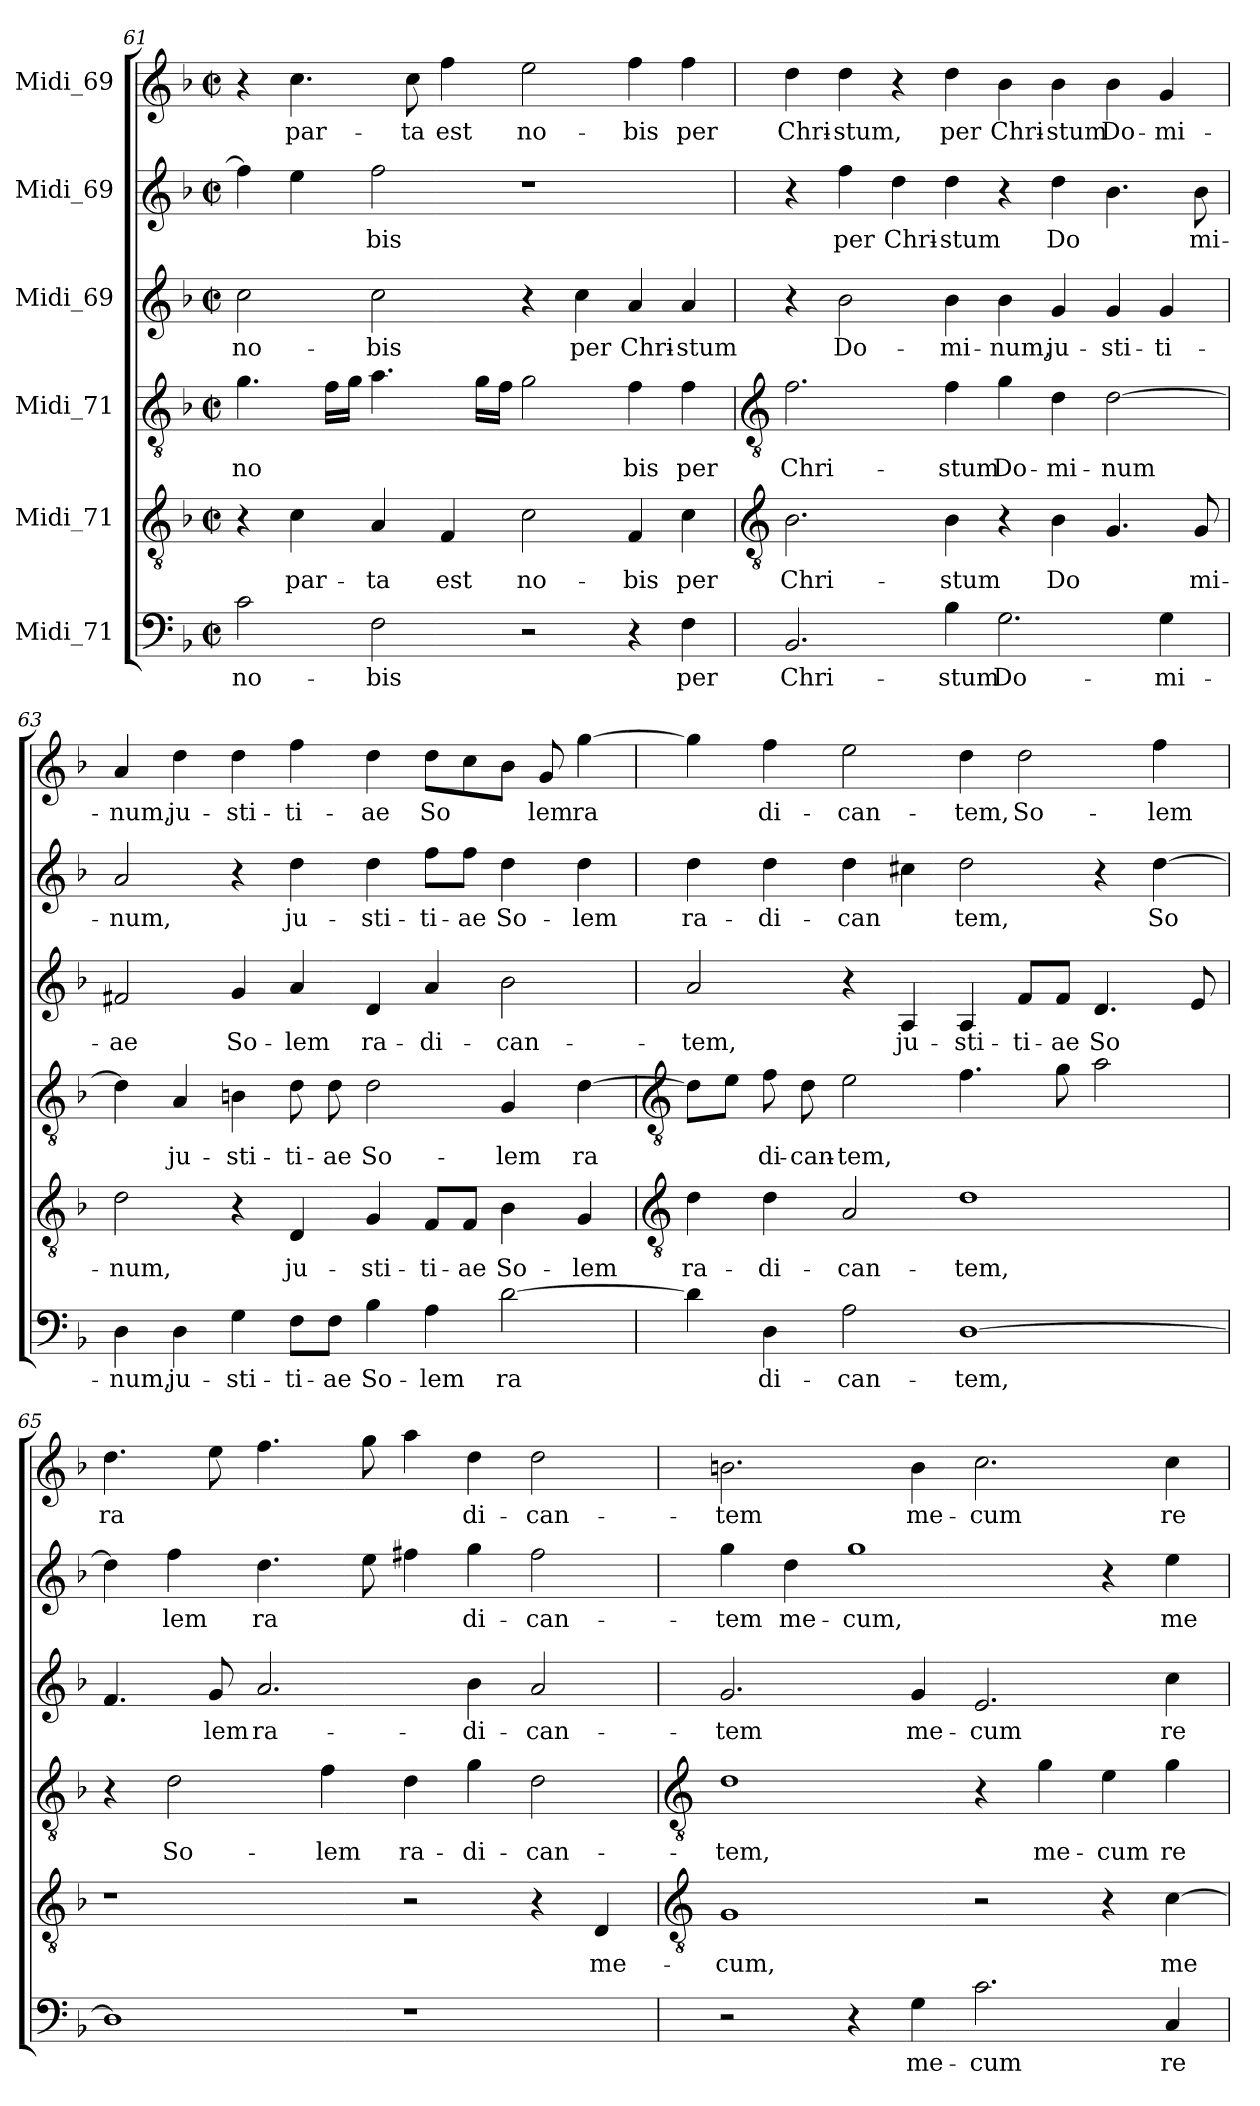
**kern	**text	**kern	**text	**kern	**text	**kern	**text	**kern	**text	**kern	**text
*part6	*part6	*part5	*part5	*part4	*part4	*part3	*part3	*part2	*part2	*part1	*part1
*staff6	*staff6	*staff5	*staff5	*staff4	*staff4	*staff3	*staff3	*staff2	*staff2	*staff1	*staff1
*I"Midi_71	*	*I"Midi_71	*	*I"Midi_71	*	*I"Midi_69	*	*I"Midi_69	*	*I"Midi_69	*
*clefF4	*	*clefGv2	*	*clefGv2	*	*clefG2	*	*clefG2	*	*clefG2	*
*k[b-]	*	*k[b-]	*	*k[b-]	*	*k[b-]	*	*k[b-]	*	*k[b-]	*
*F:	*	*F:	*	*F:	*	*F:	*	*F:	*	*F:	*
*M4/2	*	*M4/2	*	*M4/2	*	*M4/2	*	*M4/2	*	*M4/2	*
*met(c|)	*	*met(c|)	*	*met(c|)	*	*met(c|)	*	*met(c|)	*	*met(c|)	*
=61	=61	=61	=61	=61	=61	=61	=61	=61	=61	=61	=61
!	!LO:LY:b	!	!	!	!LO:LY:b	!	!LO:LY:b	!	!	!	!
2c	no-	4r	.	4.g	no	2cc	no-	4ff]	.	4r	.
!	!	!	!LO:LY:b	!	!	!	!	!	!	!	!LO:LY:b
.	.	4c	par-	.	.	.	.	4ee	.	4.cc	par-
.	.	.	.	16fLL	.	.	.	.	.	.	.
.	.	.	.	16gJJ	.	.	.	.	.	.	.
!	!LO:LY:b	!	!LO:LY:b	!	!	!	!LO:LY:b	!	!LO:LY:b	!	!
2F	-bis	4A	-ta	4.a	.	2cc	-bis	2ff	bis	.	.
!	!	!	!	!	!	!	!	!	!	!	!LO:LY:b
.	.	.	.	.	.	.	.	.	.	8cc	-ta
!	!	!	!LO:LY:b	!	!	!	!	!	!	!	!LO:LY:b
.	.	4F	est	.	.	.	.	.	.	4ff	est
.	.	.	.	16gLL	.	.	.	.	.	.	.
.	.	.	.	16fJJ	.	.	.	.	.	.	.
!	!	!	!LO:LY:b	!	!	!	!	!	!	!	!LO:LY:b
2r	.	2c	no-	2g	.	4r	.	1r	.	2ee	no-
!	!	!	!	!	!	!	!LO:LY:b	!	!	!	!
.	.	.	.	.	.	4cc	per	.	.	.	.
!	!	!	!LO:LY:b	!	!LO:LY:b	!	!LO:LY:b	!	!	!	!LO:LY:b
4r	.	4F	-bis	4f	bis	4a	Chri-	.	.	4ff	-bis
!	!LO:LY:b	!	!LO:LY:b	!	!LO:LY:b	!	!LO:LY:b	!	!	!	!LO:LY:b
4F	per	4c	per	4f	per	4a	-stum	.	.	4ff	per
!!LO:LB:g=z
=62	=62	=62	=62	=62	=62	=62	=62	=62	=62	=62	=62
*	*	*clefGv2	*	*clefGv2	*	*	*	*	*	*	*
!	!LO:LY:b	!	!LO:LY:b	!	!LO:LY:b	!	!	!	!	!	!LO:LY:b
2.BB-	Chri-	2.B-	Chri-	2.f	Chri-	4r	.	4r	.	4dd	Chri-
!	!	!	!	!	!	!	!LO:LY:b	!	!LO:LY:b	!	!LO:LY:b
.	.	.	.	.	.	2b-	Do-	4ff	per	4dd	-stum,
!	!	!	!	!	!	!	!	!	!LO:LY:b	!	!
.	.	.	.	.	.	.	.	4dd	Chri-	4r	.
!	!LO:LY:b	!	!LO:LY:b	!	!LO:LY:b	!	!LO:LY:b	!	!LO:LY:b	!	!LO:LY:b
4B-	-stum	4B-	-stum	4f	-stum	4b-	-mi-	4dd	-stum	4dd	per
!	!LO:LY:b	!	!	!	!LO:LY:b	!	!LO:LY:b	!	!	!	!LO:LY:b
2.G	Do-	4r	.	4g	Do-	4b-	-num,	4r	.	4b-	Chri-
!	!	!	!LO:LY:b	!	!LO:LY:b	!	!LO:LY:b	!	!LO:LY:b	!	!LO:LY:b
.	.	4B-	Do	4d	-mi-	4g	ju-	4dd	Do	4b-	-stum
!	!	!	!	!	!LO:LY:b	!	!LO:LY:b	!	!	!	!LO:LY:b
.	.	4.G	.	[2d	-num	4g	-sti-	4.b-	.	4b-	Do-
!	!LO:LY:b	!	!	!	!	!	!LO:LY:b	!	!	!	!LO:LY:b
4G	-mi-	.	.	.	.	4g	-ti-	.	.	4g	-mi-
!	!	!	!LO:LY:b	!	!	!	!	!	!LO:LY:b	!	!
.	.	8G	mi-	.	.	.	.	8b-	mi-	.	.
=63	=63	=63	=63	=63	=63	=63	=63	=63	=63	=63	=63
!	!LO:LY:b	!	!LO:LY:b	!	!	!	!LO:LY:b	!	!LO:LY:b	!	!LO:LY:b
4D	-num,	2d	-num,	4d]	.	2f#X	-ae	2a	-num,	4a	-num,
!	!LO:LY:b	!	!	!	!LO:LY:b	!	!	!	!	!	!LO:LY:b
4D	ju-	.	.	4A	ju-	.	.	.	.	4dd	ju-
!	!LO:LY:b	!	!	!	!LO:LY:b	!	!LO:LY:b	!	!	!	!LO:LY:b
4G	-sti-	4r	.	4Bn	-sti-	4g	So-	4r	.	4dd	-sti-
!	!LO:LY:b	!	!LO:LY:b	!	!LO:LY:b	!	!LO:LY:b	!	!LO:LY:b	!	!LO:LY:b
8F\L	-ti-	4D	ju-	8d	-ti-	4a	-lem	4dd	ju-	4ff	-ti-
!	!LO:LY:b	!	!	!	!LO:LY:b	!	!	!	!	!	!
8F\J	-ae	.	.	8d	-ae	.	.	.	.	.	.
!	!LO:LY:b	!	!LO:LY:b	!	!LO:LY:b	!	!LO:LY:b	!	!LO:LY:b	!	!LO:LY:b
4B-	So-	4G	-sti-	2d	So-	4d	ra-	4dd	-sti-	4dd	-ae
!	!LO:LY:b	!	!LO:LY:b	!	!	!	!LO:LY:b	!	!LO:LY:b	!	!LO:LY:b
4A	-lem	8F/L	-ti-	.	.	4a	-di-	8ff\L	-ti-	8ddL	So
!	!	!	!LO:LY:b	!	!	!	!	!	!LO:LY:b	!	!
.	.	8F/J	-ae	.	.	.	.	8ff\J	-ae	8cc	.
!	!LO:LY:b	!	!LO:LY:b	!	!LO:LY:b	!	!LO:LY:b	!	!LO:LY:b	!	!
[2d	ra	4B-	So-	4G	-lem	2b-	-can-	4dd	So-	8b-J	.
!	!	!	!	!	!	!	!	!	!	!	!LO:LY:b
.	.	.	.	.	.	.	.	.	.	8g	lem
!	!	!	!LO:LY:b	!	!LO:LY:b	!	!	!	!LO:LY:b	!	!LO:LY:b
.	.	4G	-lem	[4d	ra	.	.	4dd	-lem	[4gg	ra
!!LO:LB:g=z
=64	=64	=64	=64	=64	=64	=64	=64	=64	=64	=64	=64
*	*	*clefGv2	*	*clefGv2	*	*	*	*	*	*	*
!	!	!	!LO:LY:b	!	!	!	!LO:LY:b	!	!LO:LY:b	!	!
4d]	.	4d	ra-	8dL]	.	2a	-tem,	4dd	ra-	4gg]	.
.	.	.	.	8eJ	.	.	.	.	.	.	.
!	!LO:LY:b	!	!LO:LY:b	!	!LO:LY:b	!	!	!	!LO:LY:b	!	!LO:LY:b
4D	di-	4d	-di-	8f	di-	.	.	4dd	-di-	4ff	di-
!	!	!	!	!	!LO:LY:b	!	!	!	!	!	!
.	.	.	.	8d	-can-	.	.	.	.	.	.
!	!LO:LY:b	!	!LO:LY:b	!	!LO:LY:b	!	!	!	!LO:LY:b	!	!LO:LY:b
2A	-can-	2A	-can-	2e	-tem,	4r	.	4dd	-can	2ee	-can-
!	!	!	!	!	!	!	!LO:LY:b	!	!	!	!
.	.	.	.	.	.	4A	ju-	4cc#	.	.	.
!	!LO:LY:b	!	!LO:LY:b	!	!	!	!LO:LY:b	!	!LO:LY:b	!	!LO:LY:b
[1D	-tem,	1d	-tem,	4.f	.	4A	-sti-	2dd	tem,	4dd	-tem,
!	!	!	!	!	!	!	!LO:LY:b	!	!	!	!LO:LY:b
.	.	.	.	.	.	8f/L	-ti-	.	.	2dd	So-
!	!	!	!	!	!	!	!LO:LY:b	!	!	!	!
.	.	.	.	8g	.	8f/J	-ae	.	.	.	.
!	!	!	!	!	!	!	!LO:LY:b	!	!	!	!
.	.	.	.	2a	.	4.d	So	4r	.	.	.
!	!	!	!	!	!	!	!	!	!LO:LY:b	!	!LO:LY:b
.	.	.	.	.	.	.	.	[4dd	So	4ff	-lem
.	.	.	.	.	.	8e	.	.	.	.	.
=65	=65	=65	=65	=65	=65	=65	=65	=65	=65	=65	=65
!	!	!	!	!	!	!	!	!	!	!	!LO:LY:b
1D]	.	1r	.	4r	.	4.f	.	4dd]	.	4.dd	ra
!	!	!	!	!	!LO:LY:b	!	!	!	!LO:LY:b	!	!
.	.	.	.	2d	So-	.	.	4ff	lem	.	.
!	!	!	!	!	!	!	!LO:LY:b	!	!	!	!
.	.	.	.	.	.	8g	lem	.	.	8ee	.
!	!	!	!	!	!	!	!LO:LY:b	!	!LO:LY:b	!	!
.	.	.	.	.	.	2.a	ra-	4.dd	ra	4.ff	.
!	!	!	!	!	!LO:LY:b	!	!	!	!	!	!
.	.	.	.	4f	-lem	.	.	.	.	.	.
.	.	.	.	.	.	.	.	8ee	.	8gg	.
!	!	!	!	!	!LO:LY:b	!	!	!	!	!	!
1r	.	2r	.	4d	ra-	.	.	4ff#X	.	4aa	.
!	!	!	!	!	!LO:LY:b	!	!LO:LY:b	!	!LO:LY:b	!	!LO:LY:b
.	.	.	.	4g	-di-	4b-	-di-	4gg	di-	4dd	di-
!	!	!	!	!	!LO:LY:b	!	!LO:LY:b	!	!LO:LY:b	!	!LO:LY:b
.	.	4r	.	2d	-can-	2a	-can-	2ff#	-can-	2dd	-can-
!	!	!	!LO:LY:b	!	!	!	!	!	!	!	!
.	.	4D	me-	.	.	.	.	.	.	.	.
!!LO:LB:g=z
=66	=66	=66	=66	=66	=66	=66	=66	=66	=66	=66	=66
*	*	*clefGv2	*	*clefGv2	*	*	*	*	*	*	*
!	!	!	!LO:LY:b	!	!LO:LY:b	!	!LO:LY:b	!	!LO:LY:b	!	!LO:LY:b
2r	.	1G	-cum,	1d	-tem,	2.g	-tem	4gg	-tem	2.bn	-tem
!	!	!	!	!	!	!	!	!	!LO:LY:b	!	!
.	.	.	.	.	.	.	.	4dd	me-	.	.
!	!	!	!	!	!	!	!	!	!LO:LY:b	!	!
4r	.	.	.	.	.	.	.	1gg	-cum,	.	.
!	!LO:LY:b	!	!	!	!	!	!LO:LY:b	!	!	!	!LO:LY:b
4G	me-	.	.	.	.	4g	me-	.	.	4b	me-
!	!LO:LY:b	!	!	!	!	!	!LO:LY:b	!	!	!	!LO:LY:b
2.c	-cum	2r	.	4r	.	2.e	-cum	.	.	2.cc	-cum
!	!	!	!	!	!LO:LY:b	!	!	!	!	!	!
.	.	.	.	4g	me-	.	.	.	.	.	.
!	!	!	!	!	!LO:LY:b	!	!	!	!	!	!
.	.	4r	.	4e	-cum	.	.	4r	.	.	.
!	!LO:LY:b	!	!LO:LY:b	!	!LO:LY:b	!	!LO:LY:b	!	!LO:LY:b	!	!LO:LY:b
4C	re-	[4c	me	4g	re-	4cc	re-	4ee	me-	4cc	re-
=	=	=	=	=	=	=	=	=	=	=	=
*-	*-	*-	*-	*-	*-	*-	*-	*-	*-	*-	*-
